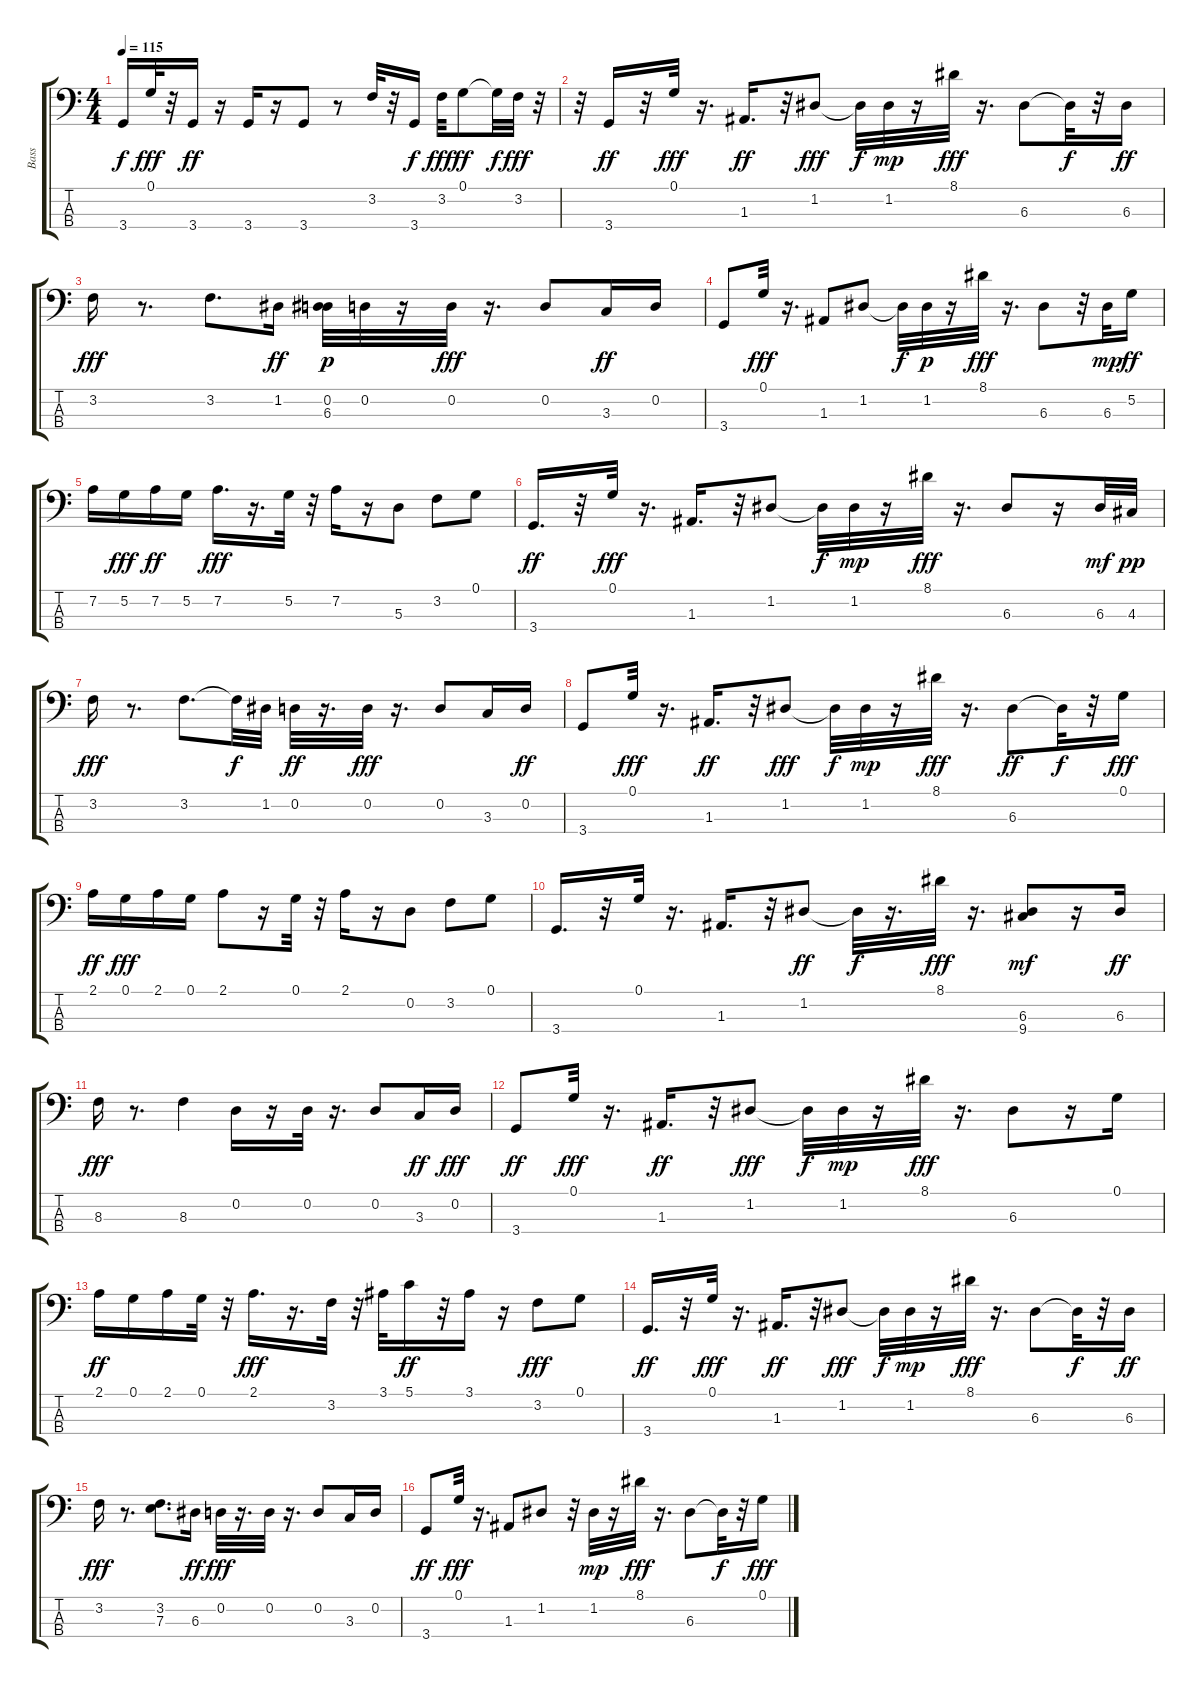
\track ("Bass" "Bass") {instrument electricbasspick}
\staff {score tabs}
\tuning (G2 D2 A1 E1) {hide}
\ts (4 4)
\tempo 115
\clef f4
\ks c
3.4.16{dy f} 0.1.32{dy fff} r.32 3.4.16{dy ff} r.16 3.4.16 r.16 3.4.8 r.8 3.2.32 r.32 3.4.16{dy f} 3.2.32{dy fff} 0.1.8{dy ff} 0.1{t}.32{dy f} 3.2.32{dy fff} r.32 |
r.32 3.4.16{dy ff} r.32 0.1.32{dy fff} r.16{d} 1.3.16{d dy ff} r.32 1.2.8{dy fff} 1.2{t}.32{dy f} 1.2.32{dy mp} r.16 8.1.32{dy fff} r.16{d} 6.3.8 6.3{t}.32{dy f} r.32 6.3.16{dy ff} |
3.2.16{dy fff} r.8{d} 3.2.8{d} 1.2.16{dy ff} (0.2 6.3).32{dy p} 0.2.32 r.16 0.2.32{dy fff} r.16{d} 0.2.8 3.3.16{dy ff} 0.2.16 |
3.4.8 0.1.32{dy fff} r.16{d} 1.3.8 1.2.8 1.2{t}.32{dy f} 1.2.32{dy p} r.16 8.1.32{dy fff} r.16{d} 6.3.8 r.32 6.3.32{dy mp} 5.2.16{dy ff} |
7.2.16 5.2.16{dy fff} 7.2.16{dy ff} 5.2.16 7.2.16{d dy fff} r.16{d} 5.2.32 r.32 7.2.16 r.16 5.3.8 3.2.8 0.1.8 |
3.4.16{d dy ff} r.32 0.1.32{dy fff} r.16{d} 1.3.16{d} r.32 1.2.8 1.2{t}.32{dy f} 1.2.32{dy mp} r.16 8.1.32{dy fff} r.16{d} 6.3.8 r.16 6.3.32{dy mf} 4.3.32{dy pp} |
3.2.16{dy fff} r.8{d} 3.2.8{d} 3.2{t}.32{dy f} 1.2.32 0.2.32{dy ff} r.16{d} 0.2.32{dy fff} r.16{d} 0.2.8 3.3.16 0.2.16{dy ff} |
3.4.8 0.1.32{dy fff} r.16{d} 1.3.16{d dy ff} r.32 1.2.8{dy fff} 1.2{t}.32{dy f} 1.2.32{dy mp} r.16 8.1.32{dy fff} r.16{d} 6.3.8{dy ff} 6.3{t}.32{dy f} r.32 0.1.16{dy fff} |
2.1.16{dy ff} 0.1.16{dy fff} 2.1.16 0.1.16 2.1.8 r.16 0.1.32 r.32 2.1.16 r.16 0.2.8 3.2.8 0.1.8 |
3.4.16{d} r.32 0.1.32 r.16{d} 1.3.16{d} r.32 1.2.8{dy ff} 1.2{t}.32{dy f} r.16{d} 8.1.32{dy fff} r.16{d} (6.3 9.4).8{dy mf} r.16 6.3.16{dy ff} |
8.3.16{dy fff} r.8{d} 8.3.4 0.2.16 r.16 0.2.32 r.16{d} 0.2.8 3.3.16{dy ff} 0.2.16{dy fff} |
3.4.8{dy ff} 0.1.32{dy fff} r.16{d} 1.3.16{d dy ff} r.32 1.2.8{dy fff} 1.2{t}.32{dy f} 1.2.32{dy mp} r.16 8.1.32{dy fff} r.16{d} 6.3.8 r.16 0.1.16 |
2.1.16{dy ff} 0.1.16 2.1.16 0.1.32 r.32 2.1.16{d dy fff} r.16{d} 3.2.32 r.32 3.1.32 5.1.16{dy ff} r.32 3.1.16 r.16 3.2.8{dy fff} 0.1.8 |
3.4.16{d dy ff} r.32 0.1.32{dy fff} r.16{d} 1.3.16{d dy ff} r.32 1.2.8{dy fff} 1.2{t}.32{dy f} 1.2.32{dy mp} r.16 8.1.32{dy fff} r.16{d} 6.3.8 6.3{t}.32{dy f} r.32 6.3.16{dy ff} |
3.2.16{dy fff} r.8{d} (3.2 7.3).8{d} 6.3.16{dy ff} 0.2.32{dy fff} r.16{d} 0.2.32 r.16{d} 0.2.8 3.3.16 0.2.16 |
3.4.8{dy ff} 0.1.32{dy fff} r.16{d} 1.3.8 1.2.8 r.32 1.2.32{dy mp} r.16 8.1.32{dy fff} r.16{d} 6.3.8 6.3{t}.32{dy f} r.32 0.1.16{dy fff}
